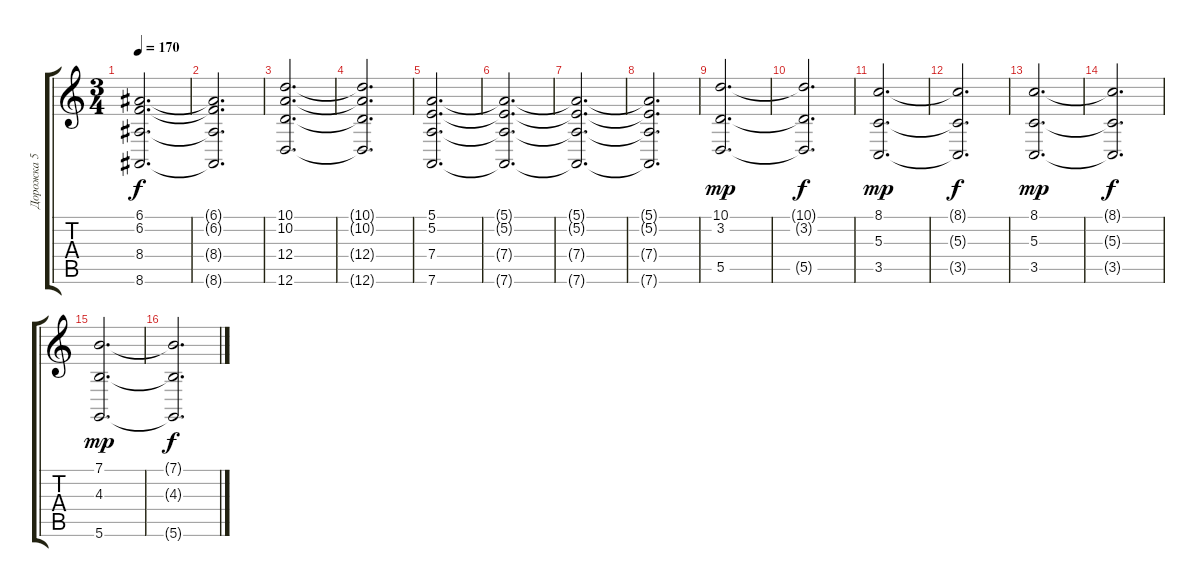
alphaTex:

\track ("Дорожка 5" "Дорожка 5") {instrument stringensemble1}
\staff {score tabs}
\tuning (E4 B3 G3 D3 A2 D2) {hide}
\ts (3 4)
\tempo 170
\clef g2
\ks c
(6.1 6.2 8.4 8.6).2{d dy f} |
(6.1{t} 6.2{t} 8.4{t} 8.6{t}).2{d} |
(10.1 10.2 12.4 12.6).2{d} |
(10.1{t} 10.2{t} 12.4{t} 12.6{t}).2{d} |
(5.1 5.2 7.4 7.6).2{d} |
(5.1{t} 5.2{t} 7.4{t} 7.6{t}).2{d} |
(5.1{t} 5.2{t} 7.4{t} 7.6{t}).2{d} |
(5.1{t} 5.2{t} 7.4{t} 7.6{t}).2{d} |
(10.1 3.2 5.5).2{d dy mp volume 13} |
(10.1{t} 3.2{t} 5.5{t}).2{d dy f} |
(8.1 5.3 3.5).2{d dy mp} |
(8.1{t} 5.3{t} 3.5{t}).2{d dy f} |
(8.1 5.3 3.5).2{d dy mp} |
(8.1{t} 5.3{t} 3.5{t}).2{d dy f} |
(7.1 4.3 5.6).2{d dy mp} |
(7.1{t} 4.3{t} 5.6{t}).2{d dy f}
